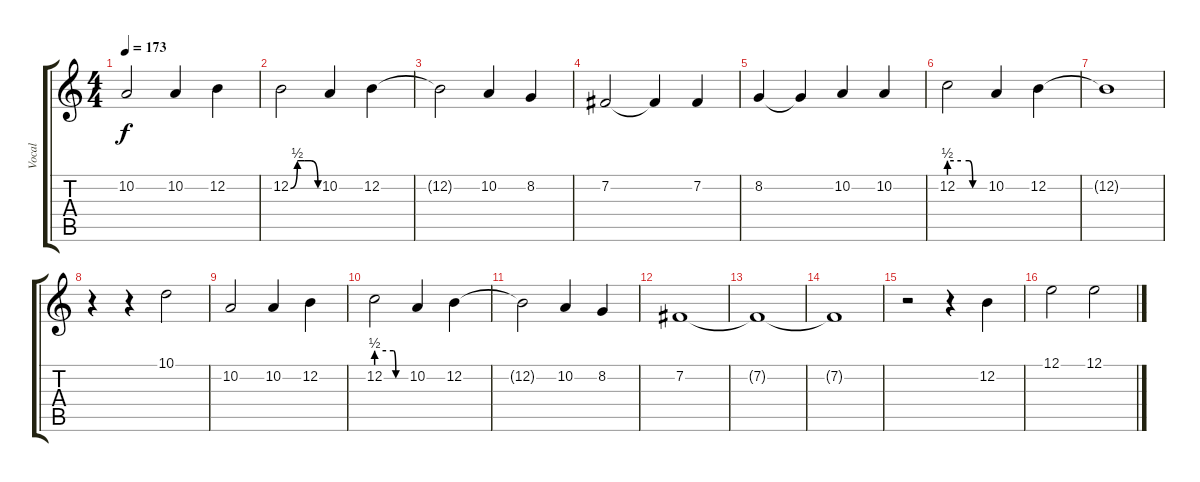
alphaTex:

\track ("Vocal" "Vocal") {instrument synthstrings1}
\staff {score tabs}
\tuning (E4 B3 G3 D3 A2 E2) {hide}
\ts (4 4)
\tempo 173
\clef g2
\ks c
10.2.2{dy f} 10.2.4 12.2.4 |
12.2{be (custom 0 0 15 2 30 2 45 2 60 0)}.2 10.2.4 12.2.4 |
12.2{t}.2 10.2.4 8.2.4 |
7.2.2 7.2{t}.4 7.2.4 |
8.2.4 8.2{t}.4 10.2.4 10.2.4 |
12.2{be (custom 0 2 20 2 34 2 40 0 60 0)}.2 10.2.4 12.2.4 |
12.2{t}.1 |
r.4 r.4 10.1.2 |
10.2.2 10.2.4 12.2.4 |
12.2{be (custom 0 2 20 2 35 2 40 0 60 0)}.2 10.2.4 12.2.4 |
12.2{t}.2 10.2.4 8.2.4 |
7.2.1 |
7.2{t}.1 |
7.2{t}.1 |
r.2 r.4 12.2.4 |
12.1.2 12.1.2
